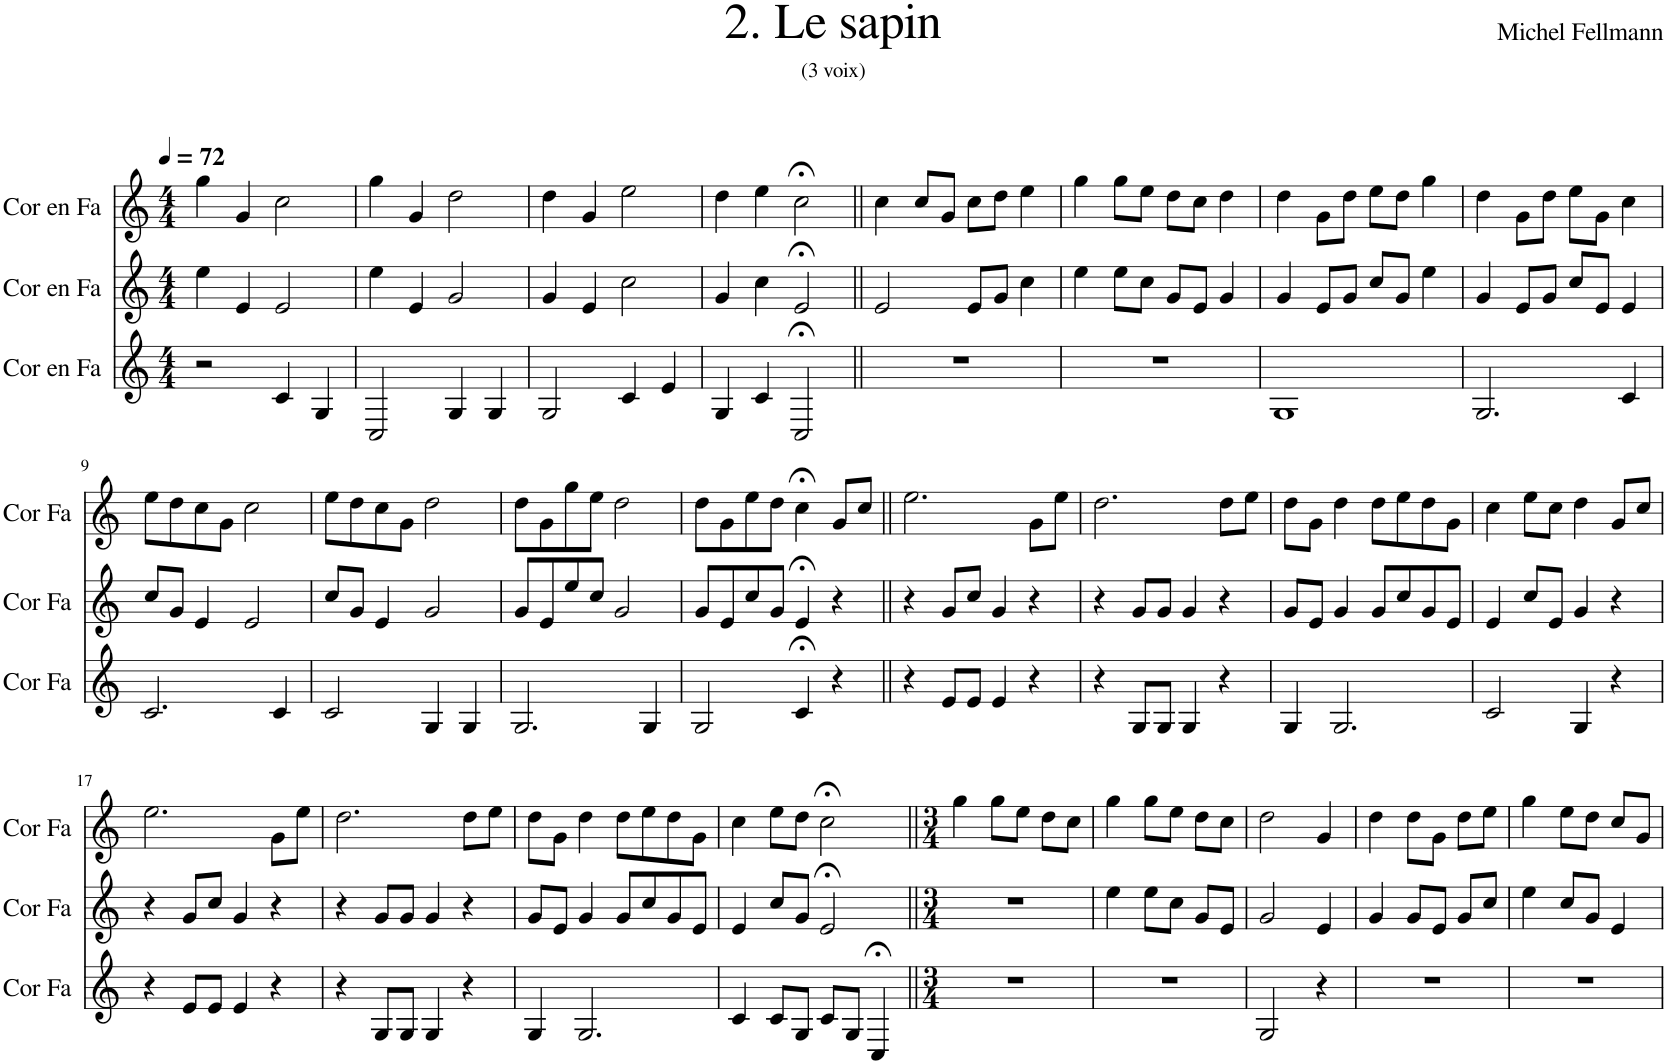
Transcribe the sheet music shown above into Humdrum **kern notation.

**kern	**kern	**kern
*part3	*part2	*part1
*staff3	*staff2	*staff1
*I"Cor en Fa	*I"Cor en Fa	*I"Cor en Fa
*I'Cor Fa	*I'Cor Fa	*I'Cor Fa
*clefG2	*clefG2	*clefG2
*Trd4c7	*Trd4c7	*Trd4c7
*k[]	*k[]	*k[]
*M4/4	*M4/4	*M4/4
*MM72	*MM72	*MM72
=1	=1	=1
2r	4ee\	4gg\
.	4e/	4g/
4c/	2e/	2cc\
4G/	.	.
=2	=2	=2
2C/	4ee\	4gg\
.	4e/	4g/
4G/	2g/	2dd\
4G/	.	.
=3	=3	=3
2G/	4g/	4dd\
.	4e/	4g/
4c/	2cc\	2ee\
4e/	.	.
=4	=4	=4
4G/	4g/	4dd\
4c/	4cc\	4ee\
2C;</	2e;</	2cc;<\
=5||	=5||	=5||
1r	2e/	4cc\
.	.	8cc/L
.	.	8g/J
.	8e/L	8cc\L
.	8g/J	8dd\J
.	4cc\	4ee\
=6	=6	=6
1r	4ee\	4gg\
.	8ee\L	8gg\L
.	8cc\J	8ee\J
.	8g/L	8dd\L
.	8e/J	8cc\J
.	4g/	4dd\
=7	=7	=7
1G	4g/	4dd\
.	8e/L	8g\L
.	8g/J	8dd\J
.	8cc/L	8ee\L
.	8g/J	8dd\J
.	4ee\	4gg\
=8	=8	=8
2.G/	4g/	4dd\
.	8e/L	8g\L
.	8g/J	8dd\J
.	8cc/L	8ee\L
.	8e/J	8g\J
4c/	4e/	4cc\
!!LO:LB:g=z
=9	=9	=9
2.c/	8cc/L	8ee\L
.	8g/J	8dd\
.	4e/	8cc\
.	.	8g\J
.	2e/	2cc\
4c/	.	.
=10	=10	=10
2c/	8cc/L	8ee\L
.	8g/J	8dd\
.	4e/	8cc\
.	.	8g\J
4G/	2g/	2dd\
4G/	.	.
=11	=11	=11
2.G/	8g/L	8dd\L
.	8e/	8g\
.	8ee/	8gg\
.	8cc/J	8ee\J
.	2g/	2dd\
4G/	.	.
=12	=12	=12
2G/	8g/L	8dd\L
.	8e/	8g\
.	8cc/	8ee\
.	8g/J	8dd\J
4c;</	4e;</	4cc;<\
4r	4r	8g/L
.	.	8cc/J
=13||	=13||	=13||
4r	4r	2.ee\
8e/L	8g/L	.
8e/J	8cc/J	.
4e/	4g/	.
4r	4r	8g\L
.	.	8ee\J
=14	=14	=14
4r	4r	2.dd\
8G/L	8g/L	.
8G/J	8g/J	.
4G/	4g/	.
4r	4r	8dd\L
.	.	8ee\J
=15	=15	=15
4G/	8g/L	8dd\L
.	8e/J	8g\J
2.G/	4g/	4dd\
.	8g/L	8dd\L
.	8cc/	8ee\
.	8g/	8dd\
.	8e/J	8g\J
=16	=16	=16
2c/	4e/	4cc\
.	8cc/L	8ee\L
.	8e/J	8cc\J
4G/	4g/	4dd\
4r	4r	8g/L
.	.	8cc/J
!!LO:LB:g=z
=17	=17	=17
4r	4r	2.ee\
8e/L	8g/L	.
8e/J	8cc/J	.
4e/	4g/	.
4r	4r	8g\L
.	.	8ee\J
=18	=18	=18
4r	4r	2.dd\
8G/L	8g/L	.
8G/J	8g/J	.
4G/	4g/	.
4r	4r	8dd\L
.	.	8ee\J
=19	=19	=19
4G/	8g/L	8dd\L
.	8e/J	8g\J
2.G/	4g/	4dd\
.	8g/L	8dd\L
.	8cc/	8ee\
.	8g/	8dd\
.	8e/J	8g\J
=20	=20	=20
4c/	4e/	4cc\
8c/L	8cc/L	8ee\L
8G/J	8g/J	8dd\J
8c/L	2e;</	2cc;<\
8G/J	.	.
4C;</	.	.
=21||	=21||	=21||
*M3/4	*M3/4	*M3/4
2.r	2.r	4gg\
.	.	8gg\L
.	.	8ee\J
.	.	8dd\L
.	.	8cc\J
=22	=22	=22
2.r	4ee\	4gg\
.	8ee\L	8gg\L
.	8cc\J	8ee\J
.	8g/L	8dd\L
.	8e/J	8cc\J
=23	=23	=23
2G/	2g/	2dd\
4r	4e/	4g/
=24	=24	=24
2.r	4g/	4dd\
.	8g/L	8dd\L
.	8e/J	8g\J
.	8g/L	8dd\L
.	8cc/J	8ee\J
=25	=25	=25
2.r	4ee\	4gg\
.	8cc/L	8ee\L
.	8g/J	8dd\J
.	4e/	8cc/L
.	.	8g/J
=	=	=
*-	*-	*-
